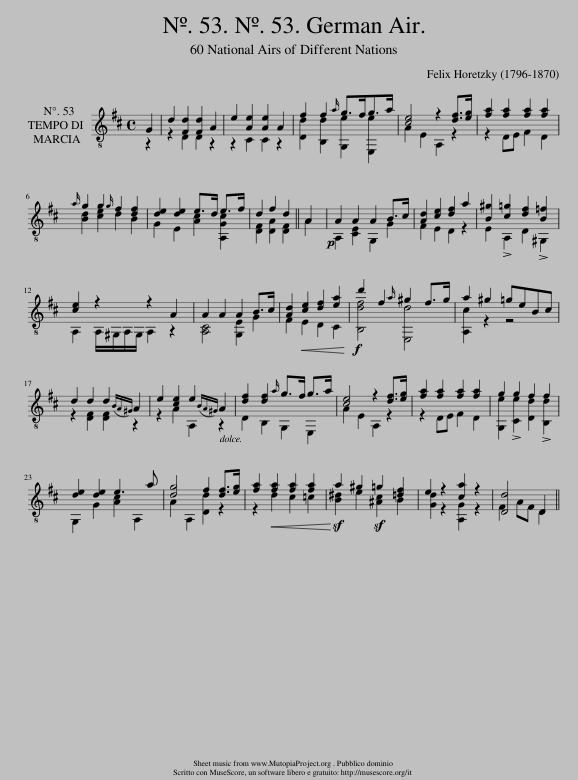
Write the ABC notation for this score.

X:1
%%score ( 1 2 )
L:1/8
M:4/4
I:linebreak $
K:D
V:1 treble-8
V:2 treble-8
V:1
 G2 | d2 [Fd]2 [Fd]2 A2 | e2 [Ae]2 [Ae]2 A2 | f2 f2{a} g>fg>a | [ce]4 z2 [df]>[eg] | %5
 [fa]2 [fa]2 [fa]2 [fa]2 |${a} g2 g2{g} f2 [df]2 | [de]2 [de]2 e>d e>f | d2 f2 d2 || A2 | %10
!p! A2 A2 A2 B>c | [Ad]2 [ce]2 [df]2 a2 | [B^g]2 [c=g]2 [df]2 [B=f]2 |$ [ce]2 z2 z2 A2 | A2 A2 A2 B>c | %15
 [Ad]2!<(! [ce]2 [df]2 [ea]2!<)! |!f! d'2 f2{a} ^g2 f>g | a2 ^g2 =geBc |$ d2 d2 d2({BA)^G} A2 | e2 [ce]2 e2({BA)^G} A2 | %20
 [df]2 [df]2{a} g>f g>a | [ce]4 z2 [df]>[eg] | [fa]2 [fa]2 [fa]2 [fa]2 | g2 g2 f2 f2 |$ [de]2 [de]2 e3 a | %25
 [dg]4 f2 [df]>[eg] | [fa]2!<(! [fa]2 [fa]2 [fa]2!<)! | a2 ^g2 =g2 [=df]2 | e2 z2 [ca]2 z2 | [Dd]4 D2!D.C.! || %30
V:2
 z2 | z2 D2 D2 z2 | z2 C2 C2 z2 | [Dd]2 [B,d]2 [G,e]2 [E,e]2 | A2 E2 A,2 z2 | %5
 z2 DE F2 D2 |$ [Bd]2 [ce]2 d2 B2 | G2 E2 [Ac]2 [A,Gc]2 | [DF]2 [DA]2 [DF]2 || A2 | %10
 A,2 [CE]2 G,2 G2 | F2 E2 D2 z2 | E2 !>!A,2 D2 !>!^G,2 |$ A,2 A,/^G,/A,/G,/ A,2 z2 | [A,C]4 [G,E]2 G2 | %15
 F2 E2 D2 C2 | [B,df]4 [E,d]4 | [A,c]2 z2 z4 |$ z2 [DF]2 [DF]2 z2 | z2 A2 A,2 z2 | %20
 D2 B,2 G,2 E,2 | A2 E2 A,2 z2 | z2 DE F2 D2 | [G,e]2 !>![Ce]2 [Dd]2 !>![B,d]2 |$ G,2 G2 [Ac]2 A,2 | %25
 A2 A,2 [Dd]2 z2 | z2 d2 c2 =c2 | [B^d]2 e2 [^Ac]2 B2 | [Gd]2 z2 [A,G]2 z2 | F2 AF D2 || %30
